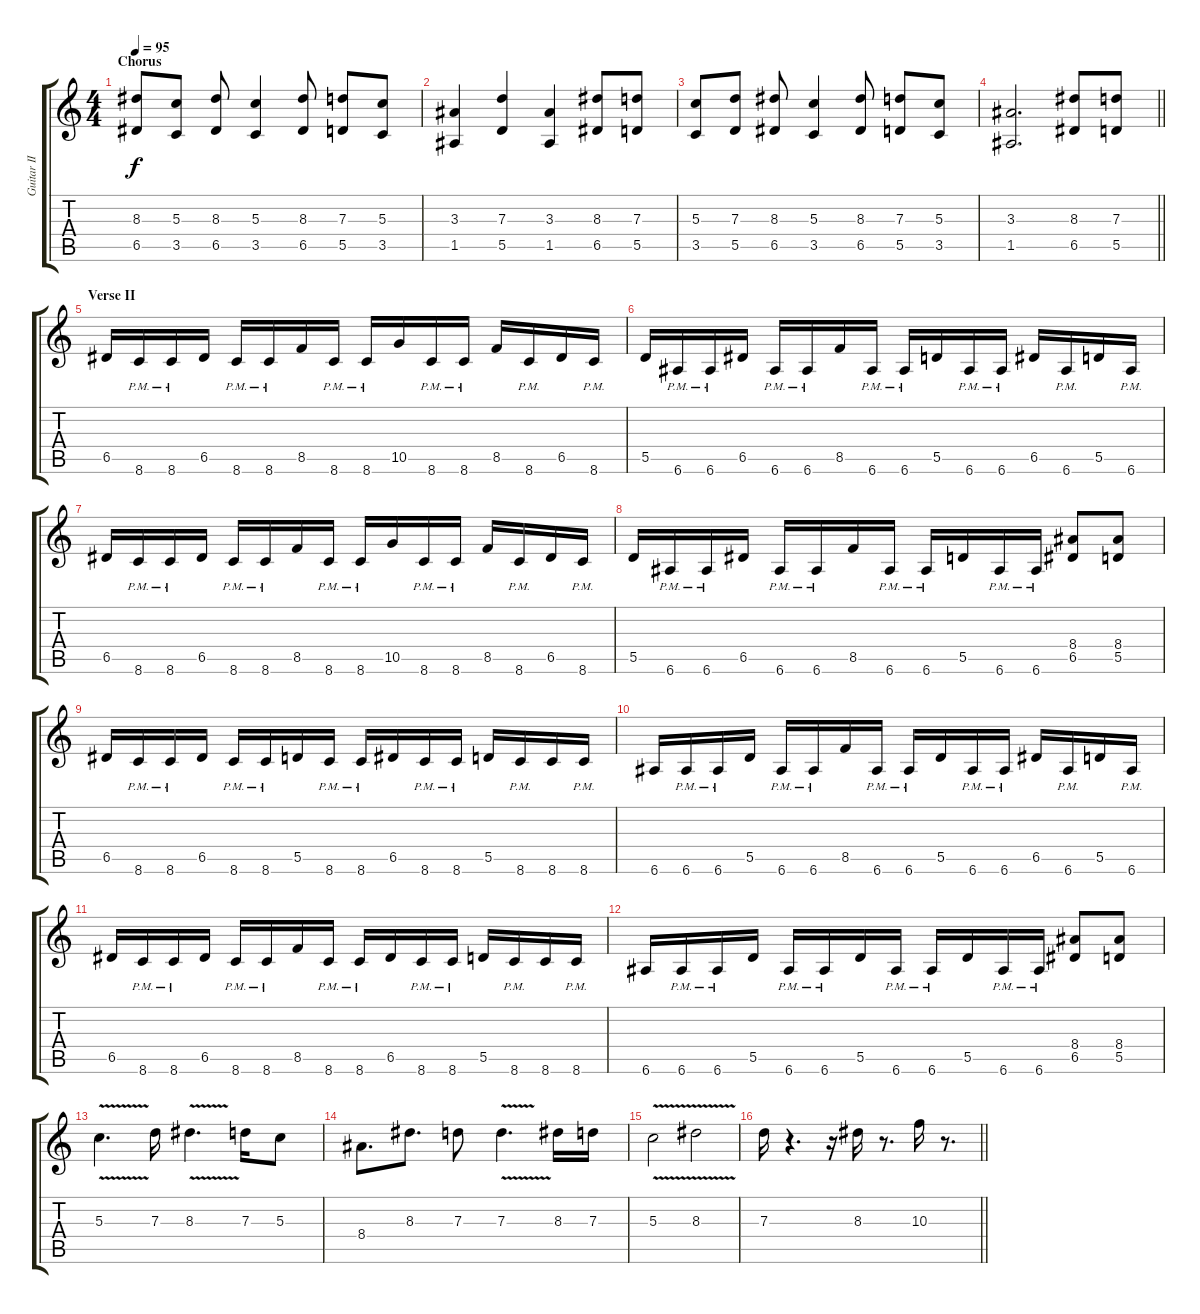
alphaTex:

\track ("Guitar II" "Guitar II") {instrument overdrivenguitar}
\staff {score tabs}
\tuning (E4 B3 G3 D3 A2 E2) {hide}
\ts (4 4)
\section ("" "Chorus")
\tempo 95
\clef g2
\ks c
(8.3 6.5).8{dy f} (5.3 3.5).8 (8.3 6.5).8 (5.3 3.5).4 (8.3 6.5).8 (7.3 5.5).8 (5.3 3.5).8 |
(3.3 1.5).4 (7.3 5.5).4 (3.3 1.5).4 (8.3 6.5).8 (7.3 5.5).8 |
(5.3 3.5).8 (7.3 5.5).8 (8.3 6.5).8 (5.3 3.5).4 (8.3 6.5).8 (7.3 5.5).8 (5.3 3.5).8 |
\barLineRight lightlight
(3.3 1.5).2{d} (8.3 6.5).8 (7.3 5.5).8 |
\section ("" "Verse II")
6.5.16 8.6{pm}.16 8.6{pm}.16 6.5.16 8.6{pm}.16 8.6{pm}.16 8.5.16 8.6{pm}.16 8.6{pm}.16 10.5.16 8.6{pm}.16 8.6{pm}.16 8.5.16 8.6{pm}.16 6.5.16 8.6{pm}.16 |
5.5.16 6.6{pm}.16 6.6{pm}.16 6.5.16 6.6{pm}.16 6.6{pm}.16 8.5.16 6.6{pm}.16 6.6{pm}.16 5.5.16 6.6{pm}.16 6.6{pm}.16 6.5.16 6.6{pm}.16 5.5.16 6.6{pm}.16 |
6.5.16 8.6{pm}.16 8.6{pm}.16 6.5.16 8.6{pm}.16 8.6{pm}.16 8.5.16 8.6{pm}.16 8.6{pm}.16 10.5.16 8.6{pm}.16 8.6{pm}.16 8.5.16 8.6{pm}.16 6.5.16 8.6{pm}.16 |
5.5.16 6.6{pm}.16 6.6{pm}.16 6.5.16 6.6{pm}.16 6.6{pm}.16 8.5.16 6.6{pm}.16 6.6{pm}.16 5.5.16 6.6{pm}.16 6.6{pm}.16 (8.4 6.5).8 (8.4 5.5).8 |
6.5.16 8.6{pm}.16 8.6{pm}.16 6.5.16 8.6{pm}.16 8.6{pm}.16 5.5.16 8.6{pm}.16 8.6{pm}.16 6.5.16 8.6{pm}.16 8.6{pm}.16 5.5.16 8.6{pm}.16 8.6.16 8.6{pm}.16 |
6.6.16 6.6{pm}.16 6.6{pm}.16 5.5.16 6.6{pm}.16 6.6{pm}.16 8.5.16 6.6{pm}.16 6.6{pm}.16 5.5.16 6.6{pm}.16 6.6{pm}.16 6.5.16 6.6{pm}.16 5.5.16 6.6{pm}.16 |
6.5.16 8.6{pm}.16 8.6{pm}.16 6.5.16 8.6{pm}.16 8.6{pm}.16 8.5.16 8.6{pm}.16 8.6{pm}.16 6.5.16 8.6{pm}.16 8.6{pm}.16 5.5.16 8.6{pm}.16 8.6.16 8.6{pm}.16 |
6.6.16 6.6{pm}.16 6.6{pm}.16 5.5.16 6.6{pm}.16 6.6{pm}.16 5.5.16 6.6{pm}.16 6.6{pm}.16 5.5.16 6.6{pm}.16 6.6{pm}.16 (8.4 6.5).8 (8.4 5.5).8 |
5.3{v}.4{d} 7.3.16 8.3{v}.4{d} 7.3.16 5.3.8 |
8.4.8{d} 8.3.8{d} 7.3.8 7.3{v}.4{d} 8.3.16 7.3.16 |
5.3{v}.2 8.3{v}.2 |
\barLineRight lightlight
7.3.16 r.4{d} r.16 8.3.16 r.8{d} 10.3.16 r.8{d}
